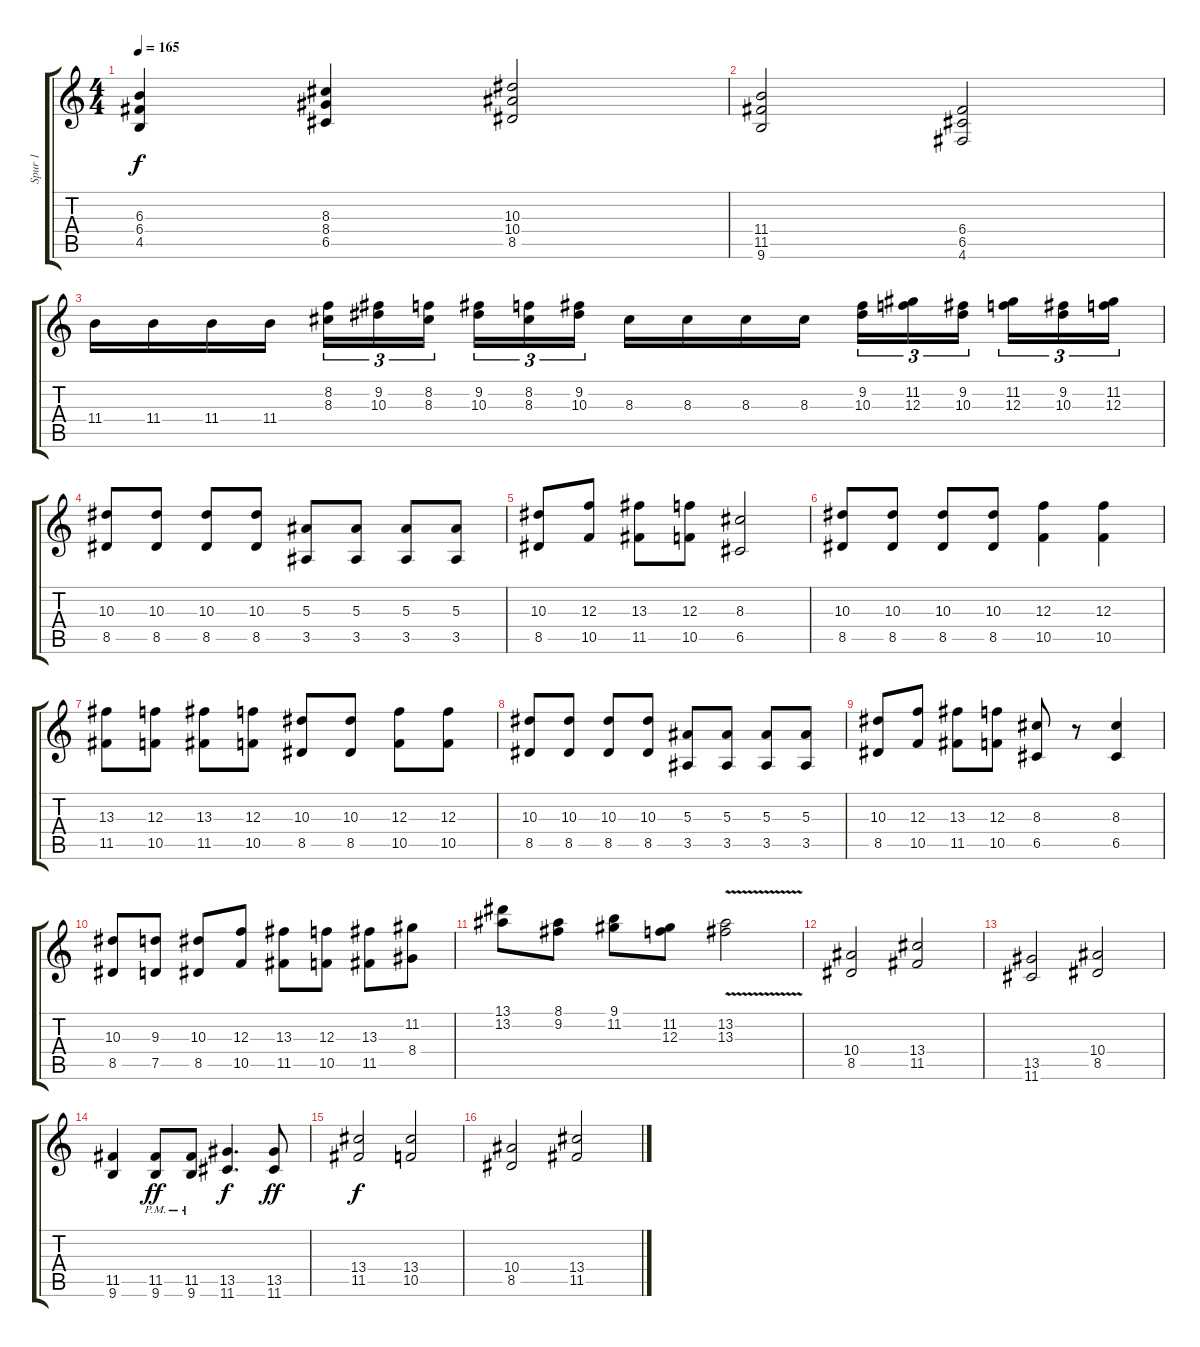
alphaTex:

\track ("Spur 1" "Spur 1") {instrument distortionguitar}
\staff {score tabs}
\tuning (D4 A3 F3 C3 G2 D2) {hide}
\ts (4 4)
\tempo 165
\clef g2
\ks c
(6.3 6.4 4.5).4{dy f} (8.3 8.4 6.5).4 (10.3 10.4 8.5).2 |
(11.4 11.5 9.6).2 (6.4 6.5 4.6).2 |
11.4.16 11.4.16 11.4.16 11.4.16 (8.2 8.3).16{tu (3 2)} (9.2 10.3).16{tu (3 2)} (8.2 8.3).16{tu (3 2) beam splitsecondary} (9.2 10.3).16{tu (3 2)} (8.2 8.3).16{tu (3 2)} (9.2 10.3).16{tu (3 2)} 8.3.16 8.3.16 8.3.16 8.3.16 (9.2 10.3).16{tu (3 2)} (11.2 12.3).16{tu (3 2)} (9.2 10.3).16{tu (3 2) beam splitsecondary} (11.2 12.3).16{tu (3 2)} (9.2 10.3).16{tu (3 2)} (11.2 12.3).16{tu (3 2)} |
(10.3 8.5).8 (10.3 8.5).8 (10.3 8.5).8 (10.3 8.5).8 (5.3 3.5).8 (5.3 3.5).8 (5.3 3.5).8 (5.3 3.5).8 |
(10.3 8.5).8 (12.3 10.5).8 (13.3 11.5).8 (12.3 10.5).8 (8.3 6.5).2 |
(10.3 8.5).8 (10.3 8.5).8 (10.3 8.5).8 (10.3 8.5).8 (12.3 10.5).4 (12.3 10.5).4 |
(13.3 11.5).8 (12.3 10.5).8 (13.3 11.5).8 (12.3 10.5).8 (10.3 8.5).8 (10.3 8.5).8 (12.3 10.5).8 (12.3 10.5).8 |
(10.3 8.5).8 (10.3 8.5).8 (10.3 8.5).8 (10.3 8.5).8 (5.3 3.5).8 (5.3 3.5).8 (5.3 3.5).8 (5.3 3.5).8 |
(10.3 8.5).8 (12.3 10.5).8 (13.3 11.5).8 (12.3 10.5).8 (8.3 6.5).8 r.8 (8.3 6.5).4 |
(10.3 8.5).8 (9.3 7.5).8 (10.3 8.5).8 (12.3 10.5).8 (13.3 11.5).8 (12.3 10.5).8 (13.3 11.5).8 (11.2 8.4).8 |
(13.1 13.2).8 (8.1 9.2).8 (9.1 11.2).8 (11.2 12.3).8 (13.2{v} 13.3).2 |
(10.4 8.5).2 (13.4 11.5).2 |
(13.5 11.6).2 (10.4 8.5).2 |
(11.5 9.6).4 (11.5{pm} 9.6{pm}).8{dy ff} (11.5{pm} 9.6{pm}).8 (13.5 11.6).4{d dy f} (13.5 11.6).8{dy ff} |
(13.4 11.5).2{dy f} (13.4 10.5).2 |
(10.4 8.5).2 (13.4 11.5).2
